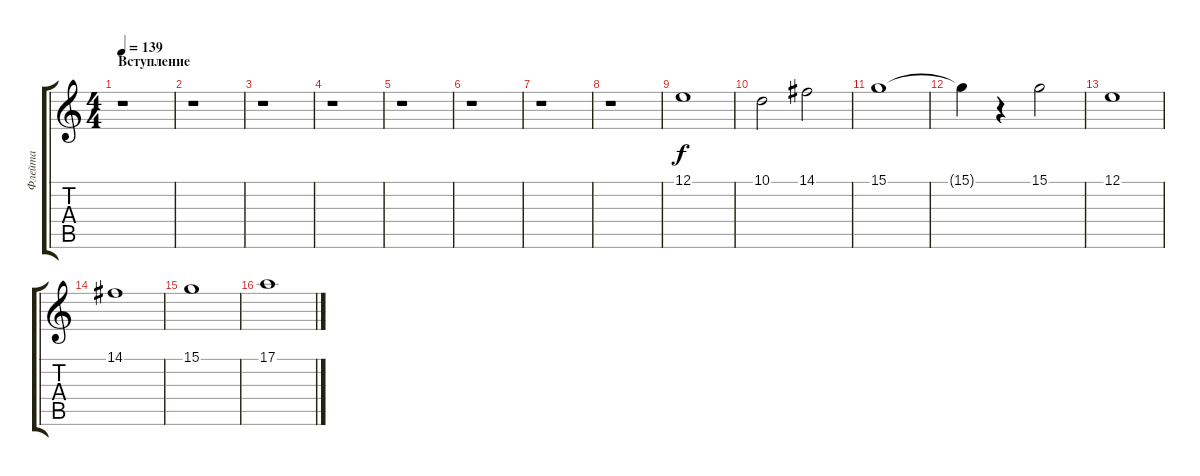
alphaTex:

\track ("Флейта" "Флейта") {instrument flute}
\staff {score tabs}
\tuning (E4 B3 G3 D3 A2 E2) {hide}
\ts (4 4)
\section ("" "Вступление")
\tempo 139
\clef g2
\ks c
r.1{dy f instrument flute} |
r.1 |
r.1 |
r.1 |
r.1 |
r.1 |
r.1 |
r.1 |
12.1.1 |
10.1.2 14.1.2 |
15.1.1 |
15.1{t}.4 r.4 15.1.2 |
12.1.1 |
14.1.1 |
15.1.1 |
17.1{h}.1
